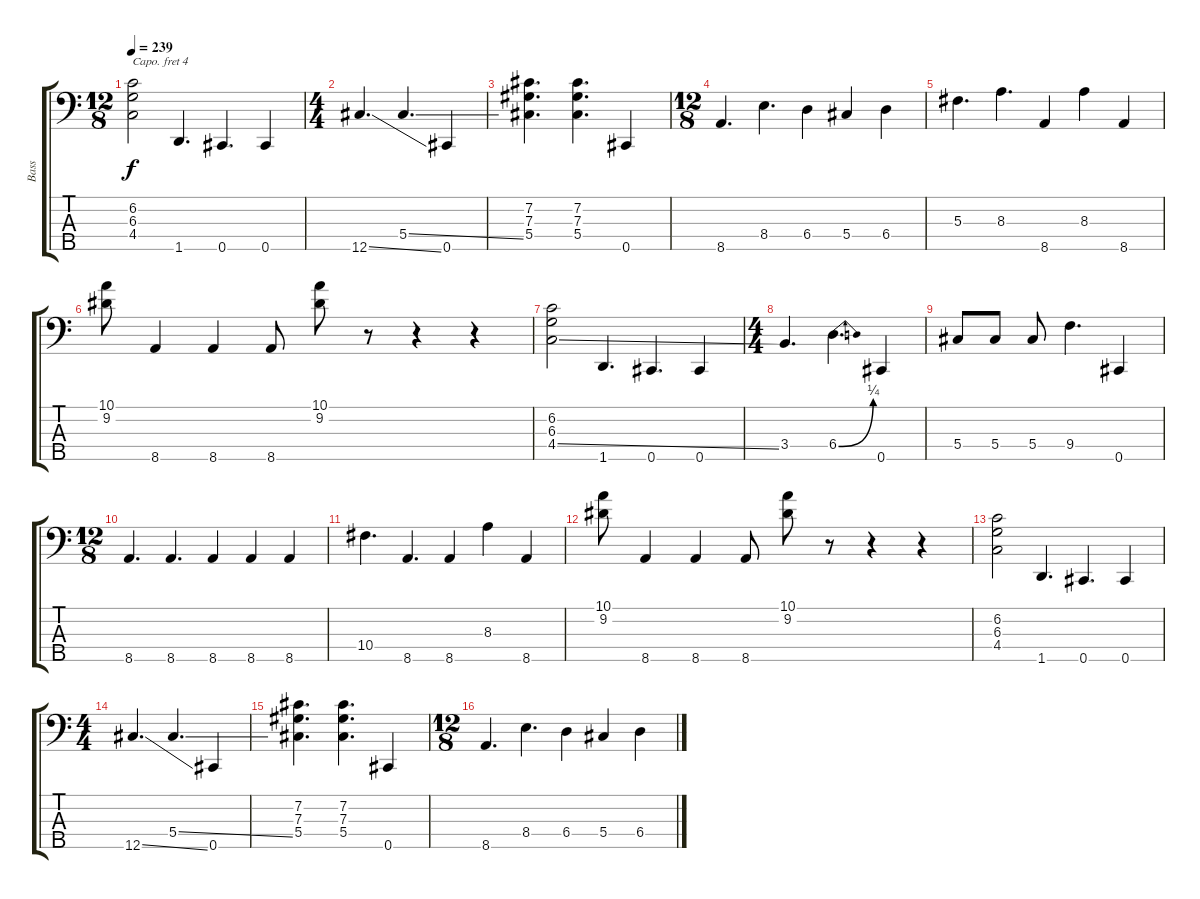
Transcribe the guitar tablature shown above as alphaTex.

\track ("Bass" "Bass") {instrument electricbassfinger}
\staff {score tabs}
\capo 4
\tuning (G2 D2 A1 E1 A0) {hide}
\ts (12 8)
\tempo 239
\clef f4
\ks c
(6.2 6.3 4.4).2{dy f} 1.5.4{d} 0.5.4{d} 0.5.4 |
\ts (4 4)
12.5{ss}.4{d} 5.4{ss}.4{d} 0.5.4 |
(7.2 7.3 5.4).4{d} (7.2 7.3 5.4).4{d} 0.5.4 |
\ts (12 8)
8.5.4{d} 8.4.4{d} 6.4.4 5.4.4 6.4.4 |
5.3.4{d} 8.3.4{d} 8.5.4 8.3.4 8.5.4 |
(10.1 9.2).8 8.5.4 8.5.4 8.5.8 (10.1 9.2).8 r.8 r.4 r.4 |
(6.2 6.3 4.4{ss}).2 1.5.4{d} 0.5.4{d} 0.5.4 |
\ts (4 4)
3.4.4{d} 6.4{be (bend 0 0 60 1)}.4{d} 0.5.4 |
5.4.8 5.4.8 5.4.8 9.4.4{d} 0.5.4 |
\ts (12 8)
8.5.4{d} 8.5.4{d} 8.5.4 8.5.4 8.5.4 |
10.4.4{d} 8.5.4{d} 8.5.4 8.3.4 8.5.4 |
(10.1 9.2).8 8.5.4 8.5.4 8.5.8 (10.1 9.2).8 r.8 r.4 r.4 |
(6.2 6.3 4.4).2 1.5.4{d} 0.5.4{d} 0.5.4 |
\ts (4 4)
12.5{ss}.4{d} 5.4{ss}.4{d} 0.5.4 |
(7.2 7.3 5.4).4{d} (7.2 7.3 5.4).4{d} 0.5.4 |
\ts (12 8)
8.5.4{d} 8.4.4{d} 6.4.4 5.4.4 6.4.4
